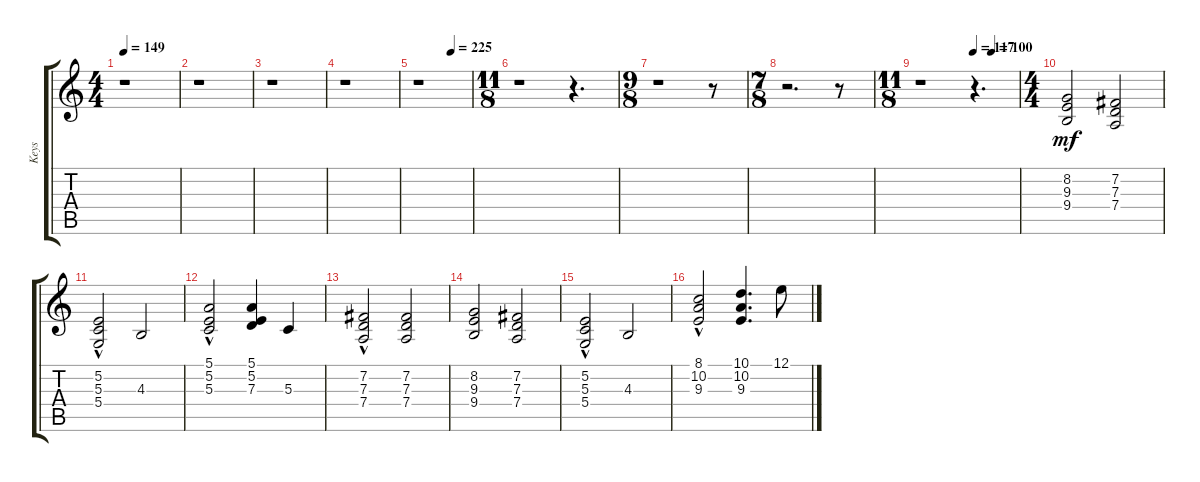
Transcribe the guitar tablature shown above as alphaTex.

\track ("Keys" "Keys") {instrument percussiveorgan}
\staff {score tabs}
\tuning (E4 B3 G3 D3 A2 E2) {hide}
\ts (4 4)
\tempo 149
\clef g2
\ks c
r.1{dy f} |
r.1 |
r.1 |
r.1 |
\tempo (225 0.625)
r.1 |
\ts (11 8)
r.1 r.4{d} |
\ts (9 8)
r.1 r.8 |
\ts (7 8)
r.2{d} r.8 |
\ts (11 8)
\tempo (117 0.5454545454545454)
\tempo (100 0.7272727272727273)
r.1 r.4{d} |
\ts (4 4)
(8.2 9.3 9.4).2{dy mf} (7.2 7.3 7.4).2 |
(5.2{hac} 5.3{hac} 5.4{hac}).2 4.3.2 |
(5.1 5.2{hac} 5.3{hac}).2 (5.1 5.2 7.3).4 5.3.4 |
(7.2 7.3{hac} 7.4).2 (7.2 7.3 7.4).2 |
(8.2 9.3 9.4).2{volume 14} (7.2 7.3 7.4).2 |
(5.2{hac} 5.3{hac} 5.4{hac}).2 4.3.2 |
(8.1 10.2 9.3{hac}).2 (10.1 10.2 9.3).4{d} 12.1.8
